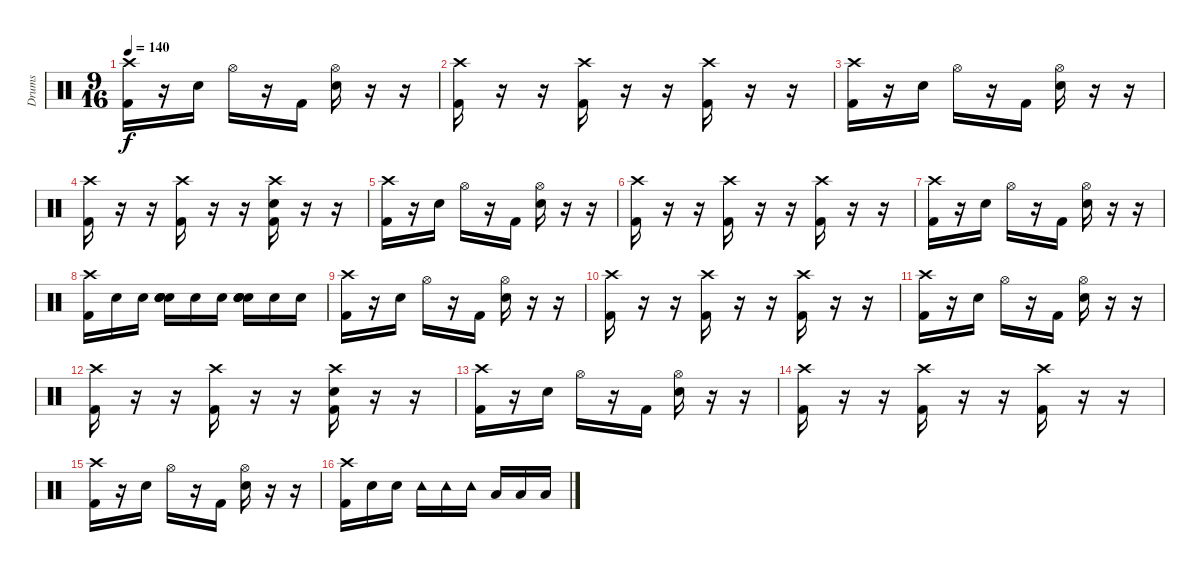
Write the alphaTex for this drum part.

\track ("Drums" "Drums") {instrument percussion}
\staff {score}
\articulation defaults
\ts (9 16)
\tempo 140
\clef neutral
\ks c
("Crash high (hit)" "Kick (hit) 2").16{dy f} r.16 "Snare (hit) 2".16 "Hi-Hat (open)".16 r.16 "Kick (hit) 2".16 ("Hi-Hat (open)" "Snare (hit) 2").16 r.16 r.16 |
("Crash high (hit)" "Kick (hit) 2").16 r.16 r.16 ("Crash high (hit)" "Kick (hit) 2").16 r.16 r.16 ("Crash high (hit)" "Kick (hit) 2").16 r.16 r.16 |
("Crash high (hit)" "Kick (hit) 2").16 r.16 "Snare (hit) 2".16 "Hi-Hat (open)".16 r.16 "Kick (hit) 2".16 ("Hi-Hat (open)" "Snare (hit) 2").16 r.16 r.16 |
("Crash high (hit)" "Kick (hit) 2").16 r.16 r.16 ("Crash high (hit)" "Kick (hit) 2").16 r.16 r.16 ("Crash high (hit)" "Snare (hit) 2" "Kick (hit) 2").16 r.16 r.16 |
("Crash high (hit)" "Kick (hit) 2").16 r.16 "Snare (hit) 2".16 "Hi-Hat (open)".16 r.16 "Kick (hit) 2".16 ("Hi-Hat (open)" "Snare (hit) 2").16 r.16 r.16 |
("Crash high (hit)" "Kick (hit) 2").16 r.16 r.16 ("Crash high (hit)" "Kick (hit) 2").16 r.16 r.16 ("Crash high (hit)" "Kick (hit) 2").16 r.16 r.16 |
("Crash high (hit)" "Kick (hit) 2").16 r.16 "Snare (hit) 2".16 "Hi-Hat (open)".16 r.16 "Kick (hit) 2".16 ("Hi-Hat (open)" "Snare (hit) 2").16 r.16 r.16 |
("Crash high (hit)" "Kick (hit) 2").16 "Snare (hit) 2".16 "Snare (hit) 2".16 ("Snare (hit) 2" "Snare (hit) 2" "Snare (hit) 2" "Snare (hit) 2").16 "Snare (hit) 2".16 "Snare (hit) 2".16 ("Snare (hit) 2" "Snare (hit) 2" "Snare (hit) 2" "Snare (hit) 2").16 "Snare (hit) 2".16 "Snare (hit) 2".16 |
("Crash high (hit)" "Kick (hit) 2").16 r.16 "Snare (hit) 2".16 "Hi-Hat (open)".16 r.16 "Kick (hit) 2".16 ("Hi-Hat (open)" "Snare (hit) 2").16 r.16 r.16 |
("Crash high (hit)" "Kick (hit) 2").16 r.16 r.16 ("Crash high (hit)" "Kick (hit) 2").16 r.16 r.16 ("Crash high (hit)" "Kick (hit) 2").16 r.16 r.16 |
("Crash high (hit)" "Kick (hit) 2").16 r.16 "Snare (hit) 2".16 "Hi-Hat (open)".16 r.16 "Kick (hit) 2".16 ("Hi-Hat (open)" "Snare (hit) 2").16 r.16 r.16 |
("Crash high (hit)" "Kick (hit) 2").16 r.16 r.16 ("Crash high (hit)" "Kick (hit) 2").16 r.16 r.16 ("Crash high (hit)" "Snare (hit) 2" "Kick (hit) 2").16 r.16 r.16 |
("Crash high (hit)" "Kick (hit) 2").16 r.16 "Snare (hit) 2".16 "Hi-Hat (open)".16 r.16 "Kick (hit) 2".16 ("Hi-Hat (open)" "Snare (hit) 2").16 r.16 r.16 |
("Crash high (hit)" "Kick (hit) 2").16 r.16 r.16 ("Crash high (hit)" "Kick (hit) 2").16 r.16 r.16 ("Crash high (hit)" "Kick (hit) 2").16 r.16 r.16 |
("Crash high (hit)" "Kick (hit) 2").16 r.16 "Snare (hit) 2".16 "Hi-Hat (open)".16 r.16 "Kick (hit) 2".16 ("Hi-Hat (open)" "Snare (hit) 2").16 r.16 r.16 |
("Crash high (hit)" "Kick (hit) 2").16 "Snare (hit) 2".16 "Snare (hit) 2".16 "Tambourine (hit)".16 "Tambourine (hit)".16 "Tambourine (hit)".16 "Low Floor Tom (hit)".16 "Low Floor Tom (hit)".16 "Low Floor Tom (hit)".16
